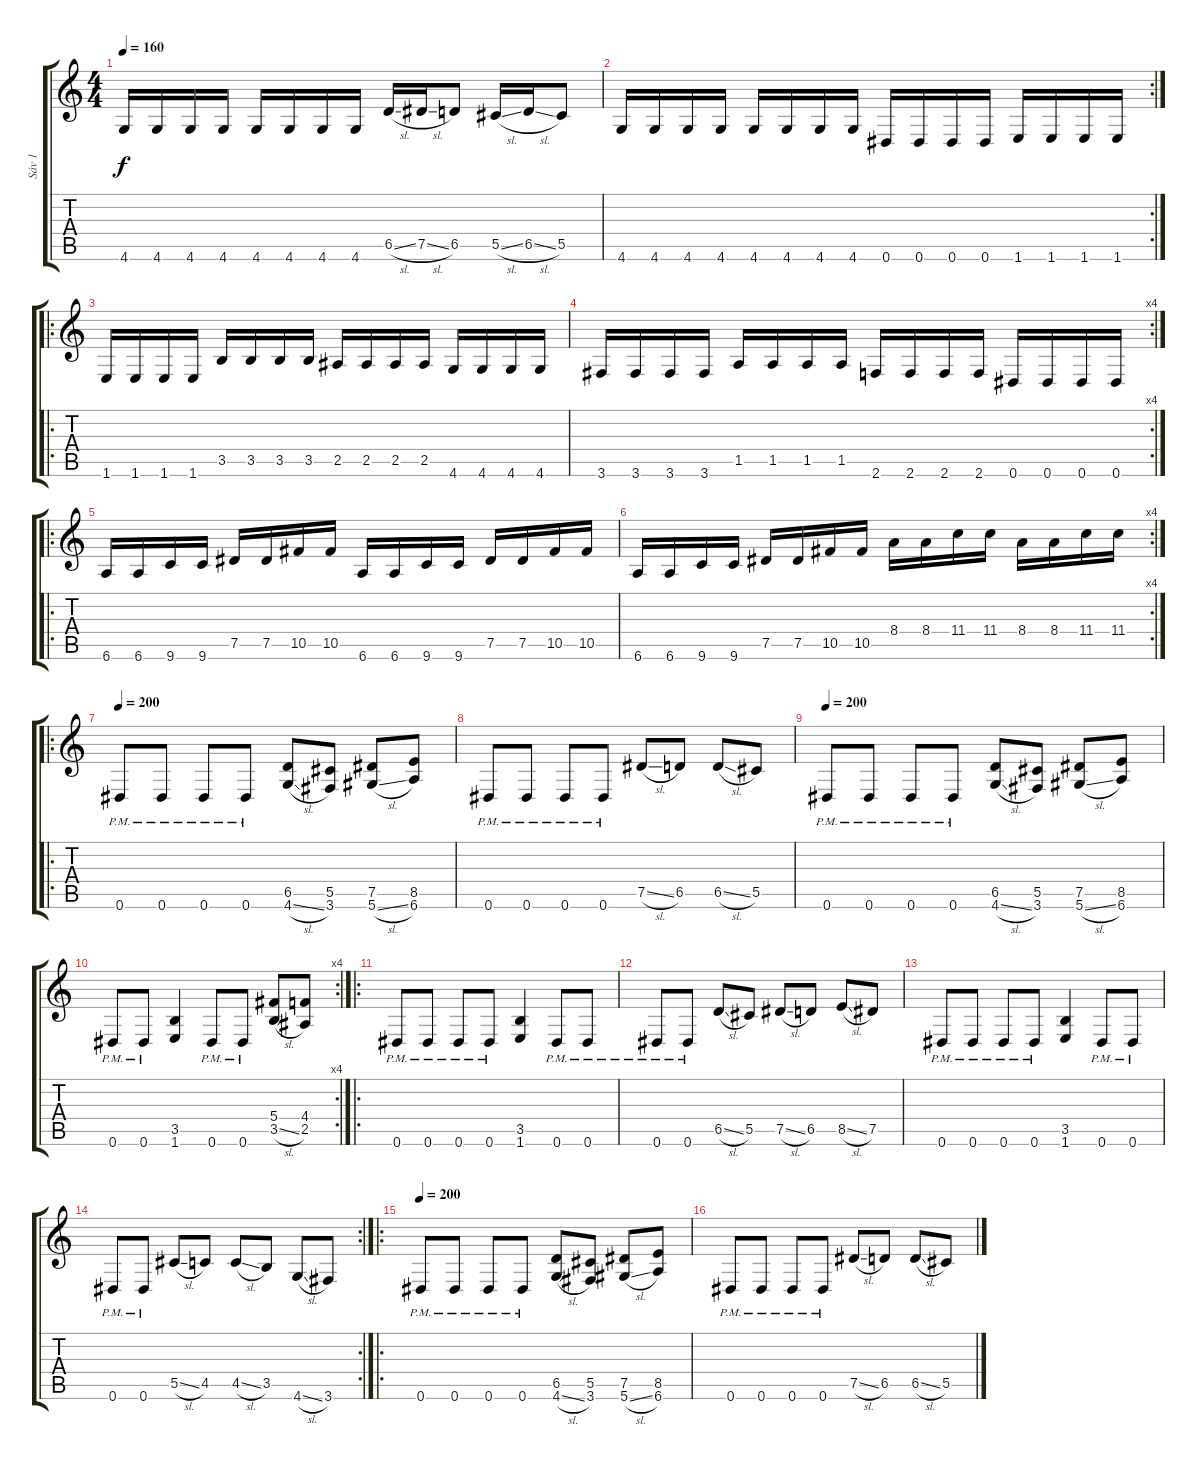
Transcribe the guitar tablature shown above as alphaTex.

\track ("Sáv 1" "Sáv 1") {instrument overdrivenguitar}
\staff {score tabs}
\tuning (Eb4 Bb3 Gb3 Db3 Ab2 Eb2) {hide}
\ts (4 4)
\tempo 160
\clef g2
\ks c
4.6.16{dy f} 4.6.16 4.6.16 4.6.16 4.6.16 4.6.16 4.6.16 4.6.16 6.5{sl}.16 7.5{sl}.16 6.5.8 5.5{sl}.16 6.5{sl}.16 5.5.8 |
\rc 2
4.6.16 4.6.16 4.6.16 4.6.16 4.6.16 4.6.16 4.6.16 4.6.16 0.6.16 0.6.16 0.6.16 0.6.16 1.6.16 1.6.16 1.6.16 1.6.16 |
\ro
1.6.16 1.6.16 1.6.16 1.6.16 3.5.16 3.5.16 3.5.16 3.5.16 2.5.16 2.5.16 2.5.16 2.5.16 4.6.16 4.6.16 4.6.16 4.6.16 |
\rc 4
3.6.16 3.6.16 3.6.16 3.6.16 1.5.16 1.5.16 1.5.16 1.5.16 2.6.16 2.6.16 2.6.16 2.6.16 0.6.16 0.6.16 0.6.16 0.6.16 |
\ro
6.6.16 6.6.16 9.6.16 9.6.16 7.5.16 7.5.16 10.5.16 10.5.16 6.6.16 6.6.16 9.6.16 9.6.16 7.5.16 7.5.16 10.5.16 10.5.16 |
\rc 4
6.6.16 6.6.16 9.6.16 9.6.16 7.5.16 7.5.16 10.5.16 10.5.16 8.4.16 8.4.16 11.4.16 11.4.16 8.4.16 8.4.16 11.4.16 11.4.16 |
\ro
\tempo 200
0.6{pm}.8 0.6{pm}.8 0.6{pm}.8 0.6{pm}.8 (6.5 4.6{sl}).8 (5.5 3.6).8 (7.5 5.6{sl}).8 (8.5 6.6).8 |
0.6{pm}.8 0.6{pm}.8 0.6{pm}.8 0.6{pm}.8 7.5{sl}.8 6.5.8 6.5{sl}.8 5.5.8 |
\tempo 200
0.6{pm}.8 0.6{pm}.8 0.6{pm}.8 0.6{pm}.8 (6.5 4.6{sl}).8 (5.5 3.6).8 (7.5 5.6{sl}).8 (8.5 6.6).8 |
\rc 4
0.6{pm}.8 0.6{pm}.8 (3.5 1.6).4 0.6{pm}.8 0.6{pm}.8 (5.4 3.5{sl}).8 (4.4 2.5).8 |
\ro
0.6{pm}.8 0.6{pm}.8 0.6{pm}.8 0.6{pm}.8 (3.5 1.6).4 0.6{pm}.8 0.6{pm}.8 |
0.6{pm}.8 0.6{pm}.8 6.5{sl}.8 5.5.8 7.5{sl}.8 6.5.8 8.5{sl}.8 7.5.8 |
0.6{pm}.8 0.6{pm}.8 0.6{pm}.8 0.6{pm}.8 (3.5 1.6).4 0.6{pm}.8 0.6{pm}.8 |
\rc 2
0.6{pm}.8 0.6{pm}.8 5.5{sl}.8 4.5.8 4.5{sl}.8 3.5.8 4.6{sl}.8 3.6.8 |
\ro
\tempo 200
0.6{pm}.8 0.6{pm}.8 0.6{pm}.8 0.6{pm}.8 (6.5 4.6{sl}).8 (5.5 3.6).8 (7.5 5.6{sl}).8 (8.5 6.6).8 |
0.6{pm}.8 0.6{pm}.8 0.6{pm}.8 0.6{pm}.8 7.5{sl}.8 6.5.8 6.5{sl}.8 5.5.8
